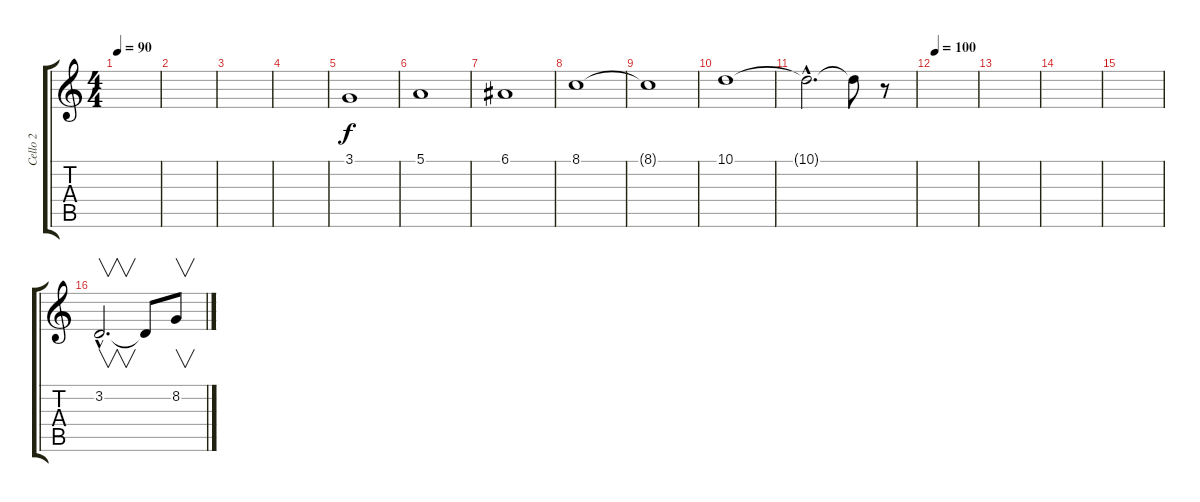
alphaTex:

\track ("Cello 2" "Cello 2") {instrument stringensemble1}
\staff {score tabs}
\tuning (E4 B3 G3 D3 A2 E2) {hide}
\ts (4 4)
\tempo 90
\clef g2
\ks c
|
|
|
|
3.1.1 |
5.1.1 |
6.1.1 |
8.1.1 |
8.1{t}.1 |
10.1.1 |
10.1{hac t}.2{d volume 16} 10.1{t}.8 r.8 |
\tempo 100
|
|
|
|
3.2{hac}.2{v d volume 12 instrument choiraahs} 3.2{t}.8 8.2.8{v}
